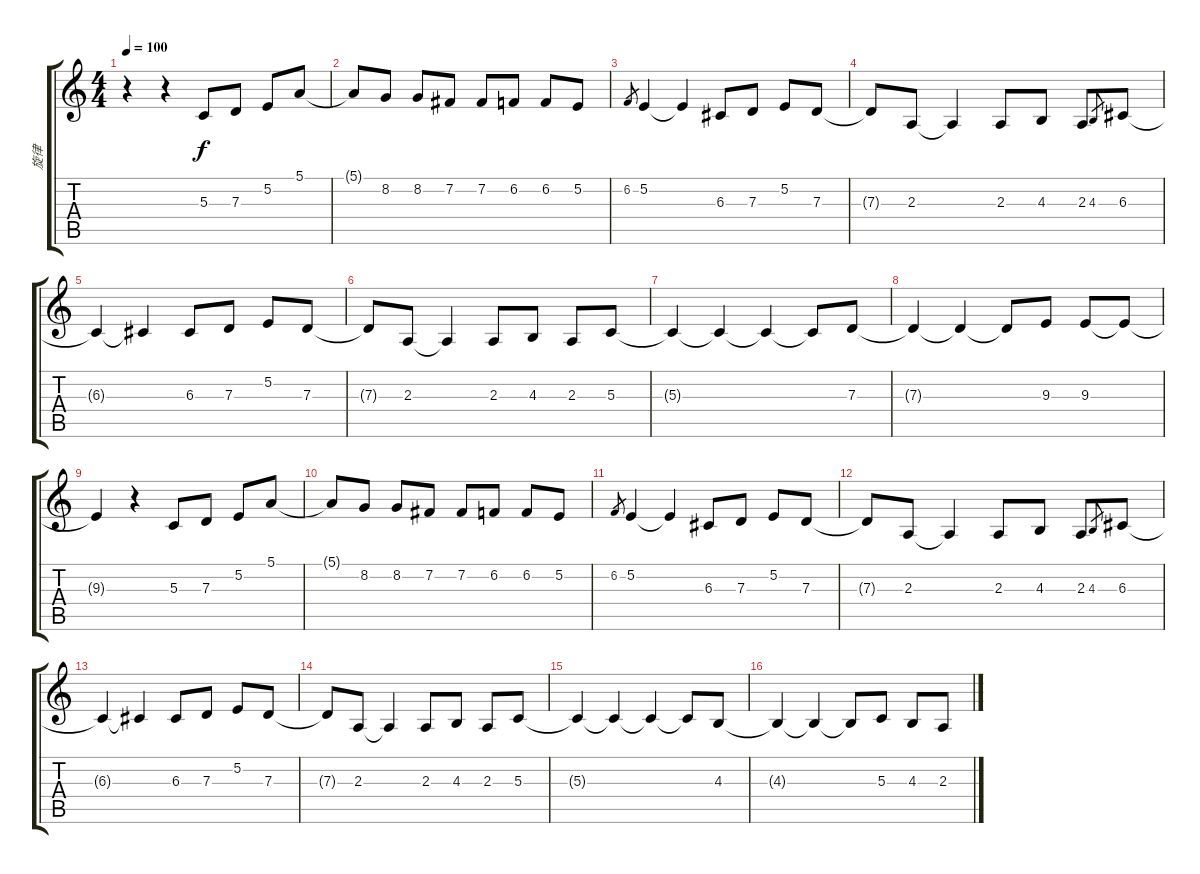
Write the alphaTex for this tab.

\track ("旋律" "旋律") {instrument musicbox}
\staff {score tabs}
\tuning (E4 B3 G3 D3 A2 E2) {hide}
\ts (4 4)
\tempo 100
\clef g2
\ks c
r.4{dy f} r.4 5.3.8 7.3.8 5.2.8 5.1.8 |
5.1{t}.8 8.2.8 8.2.8 7.2.8 7.2.8 6.2.8 6.2.8 5.2.8 |
6.2.8{gr} 5.2.4 5.2{t}.4 6.3.8 7.3.8 5.2.8 7.3.8 |
7.3{t}.8 2.3.8 2.3{t}.4 2.3.8 4.3.8 2.3.8 4.3.8{gr} 6.3.8 |
6.3{t}.4 6.3{t}.4 6.3.8 7.3.8 5.2.8 7.3.8 |
7.3{t}.8 2.3.8 2.3{t}.4 2.3.8 4.3.8 2.3.8 5.3.8 |
5.3{t}.4 5.3{t}.4 5.3{t}.4 5.3{t}.8 7.3.8 |
7.3{t}.4 7.3{t}.4 7.3{t}.8 9.3.8 9.3.8 9.3{t}.8 |
9.3{t}.4 r.4 5.3.8 7.3.8 5.2.8 5.1.8 |
5.1{t}.8 8.2.8 8.2.8 7.2.8 7.2.8 6.2.8 6.2.8 5.2.8 |
6.2.8{gr} 5.2.4 5.2{t}.4 6.3.8 7.3.8 5.2.8 7.3.8 |
7.3{t}.8 2.3.8 2.3{t}.4 2.3.8 4.3.8 2.3.8 4.3.8{gr} 6.3.8 |
6.3{t}.4 6.3{t}.4 6.3.8 7.3.8 5.2.8 7.3.8 |
7.3{t}.8 2.3.8 2.3{t}.4 2.3.8 4.3.8 2.3.8 5.3.8 |
5.3{t}.4 5.3{t}.4 5.3{t}.4 5.3{t}.8 4.3.8 |
4.3{t}.4 4.3{t}.4 4.3{t}.8 5.3.8 4.3.8 2.3.8
